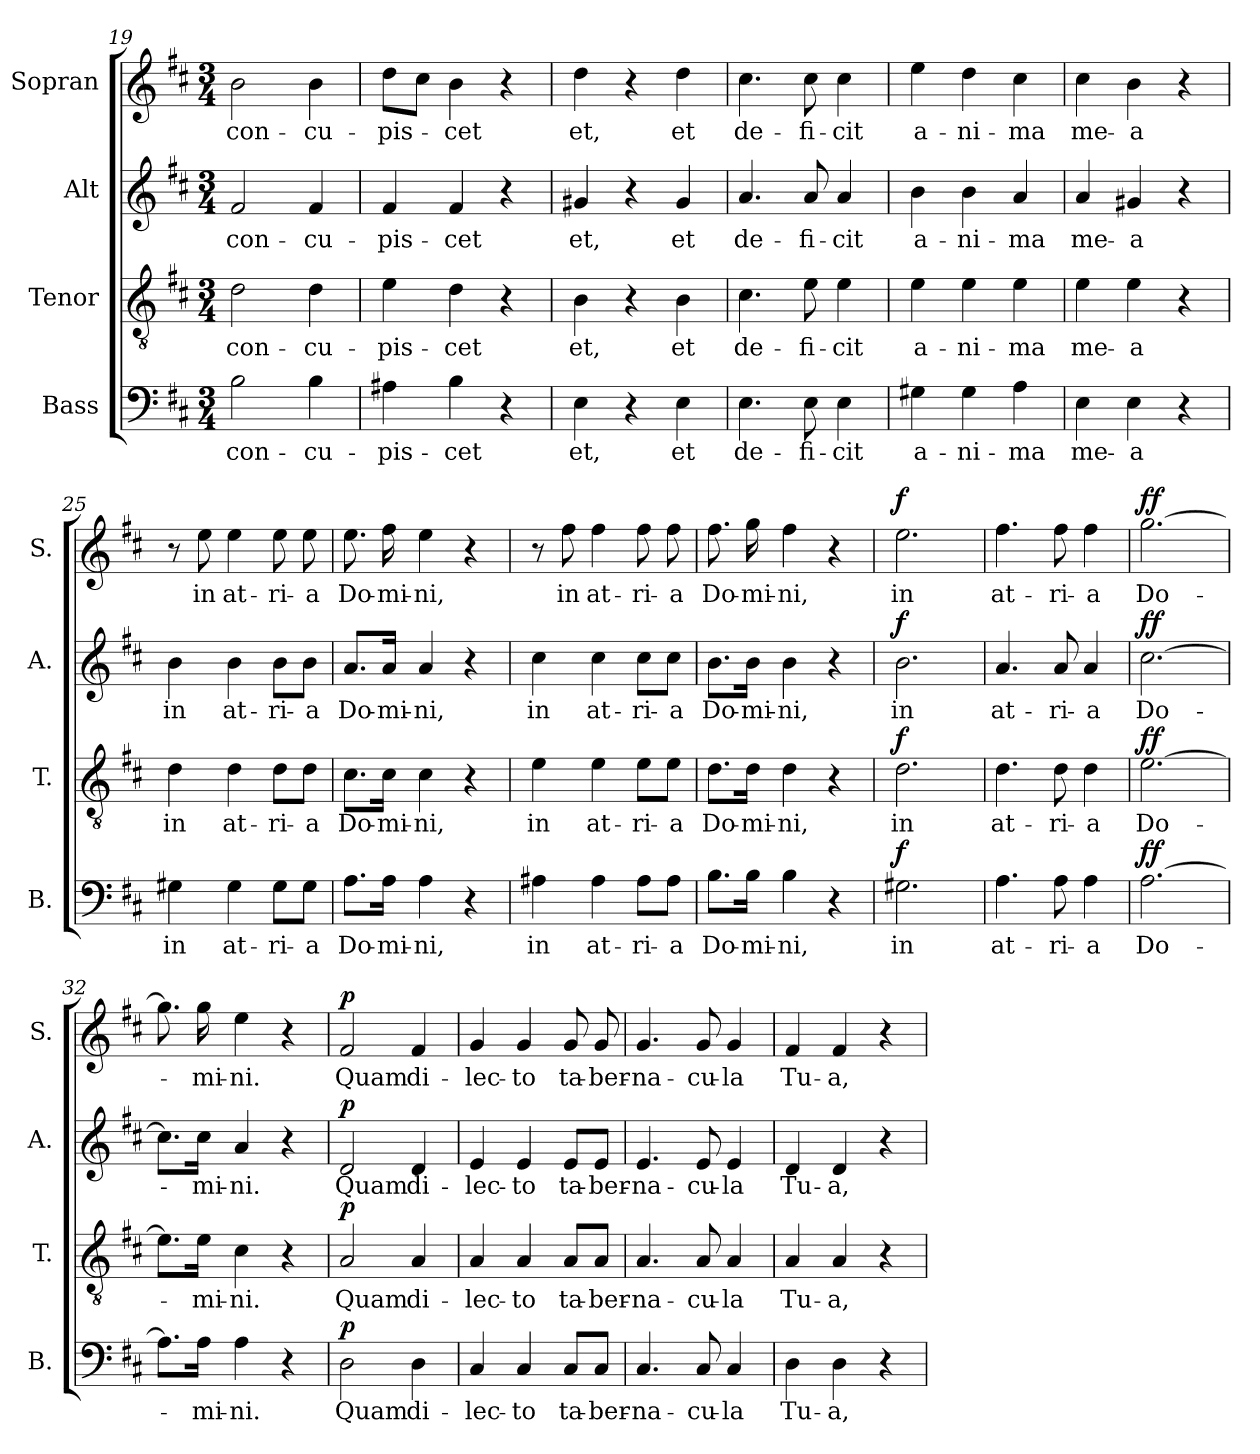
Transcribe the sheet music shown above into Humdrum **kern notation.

**kern	**text	**dynam	**kern	**text	**dynam	**kern	**text	**dynam	**kern	**text	**dynam
*part4	*part4	*part4	*part3	*part3	*part3	*part2	*part2	*part2	*part1	*part1	*part1
*staff4	*staff4	*staff4	*staff3	*staff3	*staff3	*staff2	*staff2	*staff2	*staff1	*staff1	*staff1
*I"Bass	*	*	*I"Tenor	*	*	*I"Alt	*	*	*I"Sopran	*	*
*I'B.	*	*	*I'T.	*	*	*I'A.	*	*	*I'S.	*	*
*clefF4	*	*	*clefGv2	*	*	*clefG2	*	*	*clefG2	*	*
*k[f#c#]	*	*	*k[f#c#]	*	*	*k[f#c#]	*	*	*k[f#c#]	*	*
*D:	*	*	*D:	*	*	*D:	*	*	*D:	*	*
*M3/4	*	*	*M3/4	*	*	*M3/4	*	*	*M3/4	*	*
=19	=19	=19	=19	=19	=19	=19	=19	=19	=19	=19	=19
!	!LO:LY:b	!	!	!LO:LY:b	!	!	!LO:LY:b	!	!	!LO:LY:b	!
2B\	con-	.	2d\	con-	.	2f#/	con-	.	2b\	con-	.
!	!LO:LY:b	!	!	!LO:LY:b	!	!	!LO:LY:b	!	!	!LO:LY:b	!
4B\	-cu-	.	4d\	-cu-	.	4f#/	-cu-	.	4b\	-cu-	.
=20	=20	=20	=20	=20	=20	=20	=20	=20	=20	=20	=20
!	!LO:LY:b	!	!	!LO:LY:b	!	!	!LO:LY:b	!	!	!LO:LY:b	!
4A#X\	-pis-	.	4e\	-pis-	.	4f#/	-pis-	.	8dd\L	-pis-	.
.	.	.	.	.	.	.	.	.	8cc#\J	.	.
!	!LO:LY:b	!	!	!LO:LY:b	!	!	!LO:LY:b	!	!	!LO:LY:b	!
4B\	-cet	.	4d\	-cet	.	4f#/	-cet	.	4b\	-cet	.
4r	.	.	4r	.	.	4r	.	.	4r	.	.
=21	=21	=21	=21	=21	=21	=21	=21	=21	=21	=21	=21
!	!LO:LY:b	!	!	!LO:LY:b	!	!	!LO:LY:b	!	!	!LO:LY:b	!
4E\	et,	.	4B\	et,	.	4g#X/	et,	.	4dd\	et,	.
4r	.	.	4r	.	.	4r	.	.	4r	.	.
!	!LO:LY:b	!	!	!LO:LY:b	!	!	!LO:LY:b	!	!	!LO:LY:b	!
4E\	et	.	4B\	et	.	4g#/	et	.	4dd\	et	.
!!LO:PB:g=z
=22	=22	=22	=22	=22	=22	=22	=22	=22	=22	=22	=22
!	!LO:LY:b	!	!	!LO:LY:b	!	!	!LO:LY:b	!	!	!LO:LY:b	!
4.E\	de-	.	4.c#\	de-	.	4.a/	de-	.	4.cc#\	de-	.
!	!LO:LY:b	!	!	!LO:LY:b	!	!	!LO:LY:b	!	!	!LO:LY:b	!
8E\	-fi-	.	8e\	-fi-	.	8a/	-fi-	.	8cc#\	-fi-	.
!	!LO:LY:b	!	!	!LO:LY:b	!	!	!LO:LY:b	!	!	!LO:LY:b	!
4E\	-cit	.	4e\	-cit	.	4a/	-cit	.	4cc#\	-cit	.
=23	=23	=23	=23	=23	=23	=23	=23	=23	=23	=23	=23
!	!LO:LY:b	!	!	!LO:LY:b	!	!	!LO:LY:b	!	!	!LO:LY:b	!
4G#X\	a-	.	4e\	a-	.	4b\	a-	.	4ee\	a-	.
!	!LO:LY:b	!	!	!LO:LY:b	!	!	!LO:LY:b	!	!	!LO:LY:b	!
4G#\	-ni-	.	4e\	-ni-	.	4b\	-ni-	.	4dd\	-ni-	.
!	!LO:LY:b	!	!	!LO:LY:b	!	!	!LO:LY:b	!	!	!LO:LY:b	!
4A\	-ma	.	4e\	-ma	.	4a/	-ma	.	4cc#\	-ma	.
=24	=24	=24	=24	=24	=24	=24	=24	=24	=24	=24	=24
!	!LO:LY:b	!	!	!LO:LY:b	!	!	!LO:LY:b	!	!	!LO:LY:b	!
4E\	me-	.	4e\	me-	.	4a/	me-	.	4cc#\	me-	.
!	!LO:LY:b	!	!	!LO:LY:b	!	!	!LO:LY:b	!	!	!LO:LY:b	!
4E\	-a	.	4e\	-a	.	4g#X/	-a	.	4b\	-a	.
4r	.	.	4r	.	.	4r	.	.	4r	.	.
=25	=25	=25	=25	=25	=25	=25	=25	=25	=25	=25	=25
!	!LO:LY:b	!	!	!LO:LY:b	!	!	!LO:LY:b	!	!	!	!
4G#X\	in	.	4d\	in	.	4b\	in	.	8r	.	.
!	!	!	!	!	!	!	!	!	!	!LO:LY:b	!
.	.	.	.	.	.	.	.	.	8ee\	in	.
!	!LO:LY:b	!	!	!LO:LY:b	!	!	!LO:LY:b	!	!	!LO:LY:b	!
4G#\	at-	.	4d\	at-	.	4b\	at-	.	4ee\	at-	.
!	!LO:LY:b	!	!	!LO:LY:b	!	!	!LO:LY:b	!	!	!LO:LY:b	!
8G#\L	-ri-	.	8d\L	-ri-	.	8b\L	-ri-	.	8ee\	-ri-	.
!	!LO:LY:b	!	!	!LO:LY:b	!	!	!LO:LY:b	!	!	!LO:LY:b	!
8G#\J	-a	.	8d\J	-a	.	8b\J	-a	.	8ee\	-a	.
=26	=26	=26	=26	=26	=26	=26	=26	=26	=26	=26	=26
!	!LO:LY:b	!	!	!LO:LY:b	!	!	!LO:LY:b	!	!	!LO:LY:b	!
8.A\L	Do-	.	8.c#\L	Do-	.	8.a/L	Do-	.	8.ee\	Do-	.
!	!LO:LY:b	!	!	!LO:LY:b	!	!	!LO:LY:b	!	!	!LO:LY:b	!
16A\Jk	-mi-	.	16c#\Jk	-mi-	.	16a/Jk	-mi-	.	16ff#\	-mi-	.
!	!LO:LY:b	!	!	!LO:LY:b	!	!	!LO:LY:b	!	!	!LO:LY:b	!
4A\	-ni,	.	4c#\	-ni,	.	4a/	-ni,	.	4ee\	-ni,	.
4r	.	.	4r	.	.	4r	.	.	4r	.	.
!!LO:LB:g=z
=27	=27	=27	=27	=27	=27	=27	=27	=27	=27	=27	=27
!	!LO:LY:b	!	!	!LO:LY:b	!	!	!LO:LY:b	!	!	!	!
4A#X\	in	.	4e\	in	.	4cc#\	in	.	8r	.	.
!	!	!	!	!	!	!	!	!	!	!LO:LY:b	!
.	.	.	.	.	.	.	.	.	8ff#\	in	.
!	!LO:LY:b	!	!	!LO:LY:b	!	!	!LO:LY:b	!	!	!LO:LY:b	!
4A#\	at-	.	4e\	at-	.	4cc#\	at-	.	4ff#\	at-	.
!	!LO:LY:b	!	!	!LO:LY:b	!	!	!LO:LY:b	!	!	!LO:LY:b	!
8A#\L	-ri-	.	8e\L	-ri-	.	8cc#\L	-ri-	.	8ff#\	-ri-	.
!	!LO:LY:b	!	!	!LO:LY:b	!	!	!LO:LY:b	!	!	!LO:LY:b	!
8A#\J	-a	.	8e\J	-a	.	8cc#\J	-a	.	8ff#\	-a	.
=28	=28	=28	=28	=28	=28	=28	=28	=28	=28	=28	=28
!	!LO:LY:b	!	!	!LO:LY:b	!	!	!LO:LY:b	!	!	!LO:LY:b	!
8.B\L	Do-	.	8.d\L	Do-	.	8.b\L	Do-	.	8.ff#\	Do-	.
!	!LO:LY:b	!	!	!LO:LY:b	!	!	!LO:LY:b	!	!	!LO:LY:b	!
16B\Jk	-mi-	.	16d\Jk	-mi-	.	16b\Jk	-mi-	.	16gg\	-mi-	.
!	!LO:LY:b	!	!	!LO:LY:b	!	!	!LO:LY:b	!	!	!LO:LY:b	!
4B\	-ni,	.	4d\	-ni,	.	4b\	-ni,	.	4ff#\	-ni,	.
4r	.	.	4r	.	.	4r	.	.	4r	.	.
=29	=29	=29	=29	=29	=29	=29	=29	=29	=29	=29	=29
!	!LO:LY:b	!LO:DY:a	!	!LO:LY:b	!LO:DY:a	!	!LO:LY:b	!LO:DY:a	!	!LO:LY:b	!LO:DY:a
2.G#X\	in	f	2.d\	in	f	2.b\	in	f	2.ee\	in	f
=30	=30	=30	=30	=30	=30	=30	=30	=30	=30	=30	=30
!	!LO:LY:b	!	!	!LO:LY:b	!	!	!LO:LY:b	!	!	!LO:LY:b	!
4.A\	at-	.	4.d\	at-	.	4.a/	at-	.	4.ff#\	at-	.
!	!LO:LY:b	!	!	!LO:LY:b	!	!	!LO:LY:b	!	!	!LO:LY:b	!
8A\	-ri-	.	8d\	-ri-	.	8a/	-ri-	.	8ff#\	-ri-	.
!	!LO:LY:b	!	!	!LO:LY:b	!	!	!LO:LY:b	!	!	!LO:LY:b	!
4A\	-a	.	4d\	-a	.	4a/	-a	.	4ff#\	-a	.
=31	=31	=31	=31	=31	=31	=31	=31	=31	=31	=31	=31
!	!LO:LY:b	!LO:DY:a	!	!LO:LY:b	!LO:DY:a	!	!LO:LY:b	!LO:DY:a	!	!LO:LY:b	!LO:DY:a
[2.A\	Do-	ff	[2.e\	Do-	ff	[2.cc#\	Do-	ff	[2.gg\	Do-	ff
=32	=32	=32	=32	=32	=32	=32	=32	=32	=32	=32	=32
8.A\L]	.	.	8.e\L]	.	.	8.cc#\L]	.	.	8.gg\]	.	.
!	!LO:LY:b	!	!	!LO:LY:b	!	!	!LO:LY:b	!	!	!LO:LY:b	!
16A\Jk	-mi-	.	16e\Jk	-mi-	.	16cc#\Jk	-mi-	.	16gg\	-mi-	.
!	!LO:LY:b	!	!	!LO:LY:b	!	!	!LO:LY:b	!	!	!LO:LY:b	!
4A\	-ni.	.	4c#\	-ni.	.	4a/	-ni.	.	4ee\	-ni.	.
4r	.	.	4r	.	.	4r	.	.	4r	.	.
!!LO:PB:g=z
=33	=33	=33	=33	=33	=33	=33	=33	=33	=33	=33	=33
!	!LO:LY:b	!LO:DY:a	!	!LO:LY:b	!LO:DY:a	!	!LO:LY:b	!LO:DY:a	!	!LO:LY:b	!LO:DY:a
2D\	Quam	p	2A/	Quam	p	2d/	Quam	p	2f#/	Quam	p
!	!LO:LY:b	!	!	!LO:LY:b	!	!	!LO:LY:b	!	!	!LO:LY:b	!
4D\	di-	.	4A/	di-	.	4d/	di-	.	4f#/	di-	.
=34	=34	=34	=34	=34	=34	=34	=34	=34	=34	=34	=34
!	!LO:LY:b	!	!	!LO:LY:b	!	!	!LO:LY:b	!	!	!LO:LY:b	!
4C#/	-lec-	.	4A/	-lec-	.	4e/	-lec-	.	4g/	-lec-	.
!	!LO:LY:b	!	!	!LO:LY:b	!	!	!LO:LY:b	!	!	!LO:LY:b	!
4C#/	-to	.	4A/	-to	.	4e/	-to	.	4g/	-to	.
!	!LO:LY:b	!	!	!LO:LY:b	!	!	!LO:LY:b	!	!	!LO:LY:b	!
8C#/L	ta-	.	8A/L	ta-	.	8e/L	ta-	.	8g/	ta-	.
!	!LO:LY:b	!	!	!LO:LY:b	!	!	!LO:LY:b	!	!	!LO:LY:b	!
8C#/J	-ber-	.	8A/J	-ber-	.	8e/J	-ber-	.	8g/	-ber-	.
=35	=35	=35	=35	=35	=35	=35	=35	=35	=35	=35	=35
!	!LO:LY:b	!	!	!LO:LY:b	!	!	!LO:LY:b	!	!	!LO:LY:b	!
4.C#/	-na-	.	4.A/	-na-	.	4.e/	-na-	.	4.g/	-na-	.
!	!LO:LY:b	!	!	!LO:LY:b	!	!	!LO:LY:b	!	!	!LO:LY:b	!
8C#/	-cu-	.	8A/	-cu-	.	8e/	-cu-	.	8g/	-cu-	.
!	!LO:LY:b	!	!	!LO:LY:b	!	!	!LO:LY:b	!	!	!LO:LY:b	!
4C#/	-la	.	4A/	-la	.	4e/	-la	.	4g/	-la	.
=36	=36	=36	=36	=36	=36	=36	=36	=36	=36	=36	=36
!	!LO:LY:b	!	!	!LO:LY:b	!	!	!LO:LY:b	!	!	!LO:LY:b	!
4D\	Tu-	.	4A/	Tu-	.	4d/	Tu-	.	4f#/	Tu-	.
!	!LO:LY:b	!	!	!LO:LY:b	!	!	!LO:LY:b	!	!	!LO:LY:b	!
4D\	-a,	.	4A/	-a,	.	4d/	-a,	.	4f#/	-a,	.
4r	.	.	4r	.	.	4r	.	.	4r	.	.
=	=	=	=	=	=	=	=	=	=	=	=
*-	*-	*-	*-	*-	*-	*-	*-	*-	*-	*-	*-
